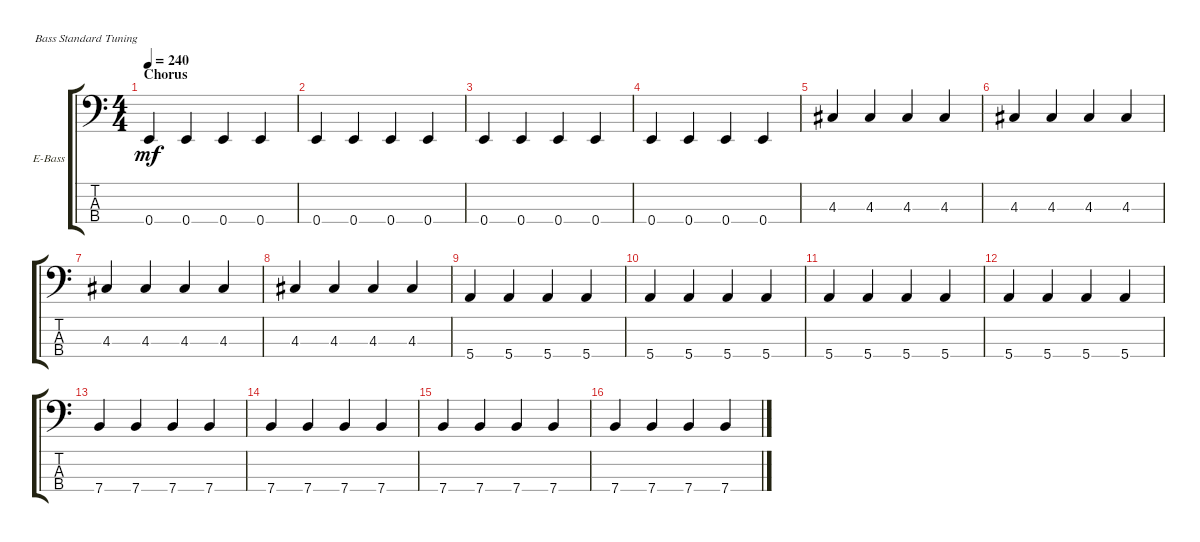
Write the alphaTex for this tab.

\defaultSystemsLayout 4
\bracketExtendMode groupsimilarinstruments
\firstSystemTrackNameOrientation horizontal
\otherSystemsTrackNameOrientation horizontal
\track ("Bass Guitar" "E-Bass") {instrument electricbassfinger}
\staff {score tabs}
\tuning (G2 D2 A1 E1)
\ts (4 4)
\section ("" "Chorus")
\tempo 240
\clef f4
\ks c
0.4.4{dy mf} 0.4.4 0.4.4 0.4.4 |
0.4.4 0.4.4 0.4.4 0.4.4 |
0.4.4 0.4.4 0.4.4 0.4.4 |
0.4.4 0.4.4 0.4.4 0.4.4 |
4.3.4 4.3.4 4.3.4 4.3.4 |
4.3.4 4.3.4 4.3.4 4.3.4 |
4.3.4 4.3.4 4.3.4 4.3.4 |
4.3.4 4.3.4 4.3.4 4.3.4 |
5.4.4 5.4.4 5.4.4 5.4.4 |
5.4.4 5.4.4 5.4.4 5.4.4 |
5.4.4 5.4.4 5.4.4 5.4.4 |
5.4.4 5.4.4 5.4.4 5.4.4 |
7.4.4 7.4.4 7.4.4 7.4.4 |
7.4.4 7.4.4 7.4.4 7.4.4 |
7.4.4 7.4.4 7.4.4 7.4.4 |
7.4.4 7.4.4 7.4.4 7.4.4
